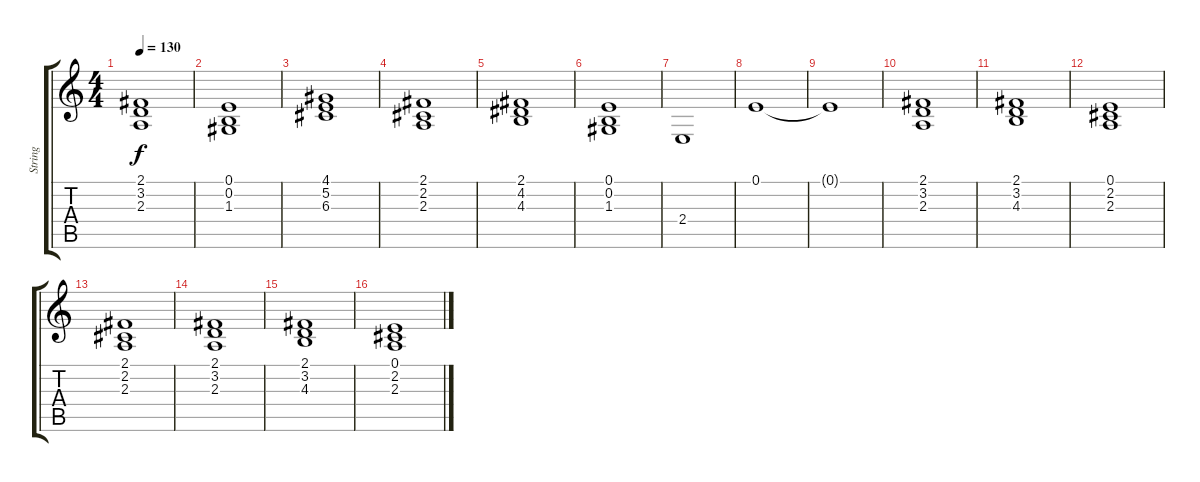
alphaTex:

\track ("String" "String") {instrument stringensemble1}
\staff {score tabs}
\tuning (E4 B3 G3 D3 A2 E2) {hide}
\ts (4 4)
\tempo 130
\clef g2
\ks c
(2.1 3.2 2.3).1{dy f} |
(0.1 0.2 1.3).1 |
(4.1 5.2 6.3).1 |
(2.1 2.2 2.3).1 |
(2.1 4.2 4.3).1 |
(0.1 0.2 1.3).1 |
2.4.1 |
0.1.1 |
0.1{t}.1 |
(2.1 3.2 2.3).1 |
(2.1 3.2 4.3).1 |
(0.1 2.2 2.3).1 |
(2.1 2.2 2.3).1 |
(2.1 3.2 2.3).1 |
(2.1 3.2 4.3).1 |
(0.1 2.2 2.3).1
